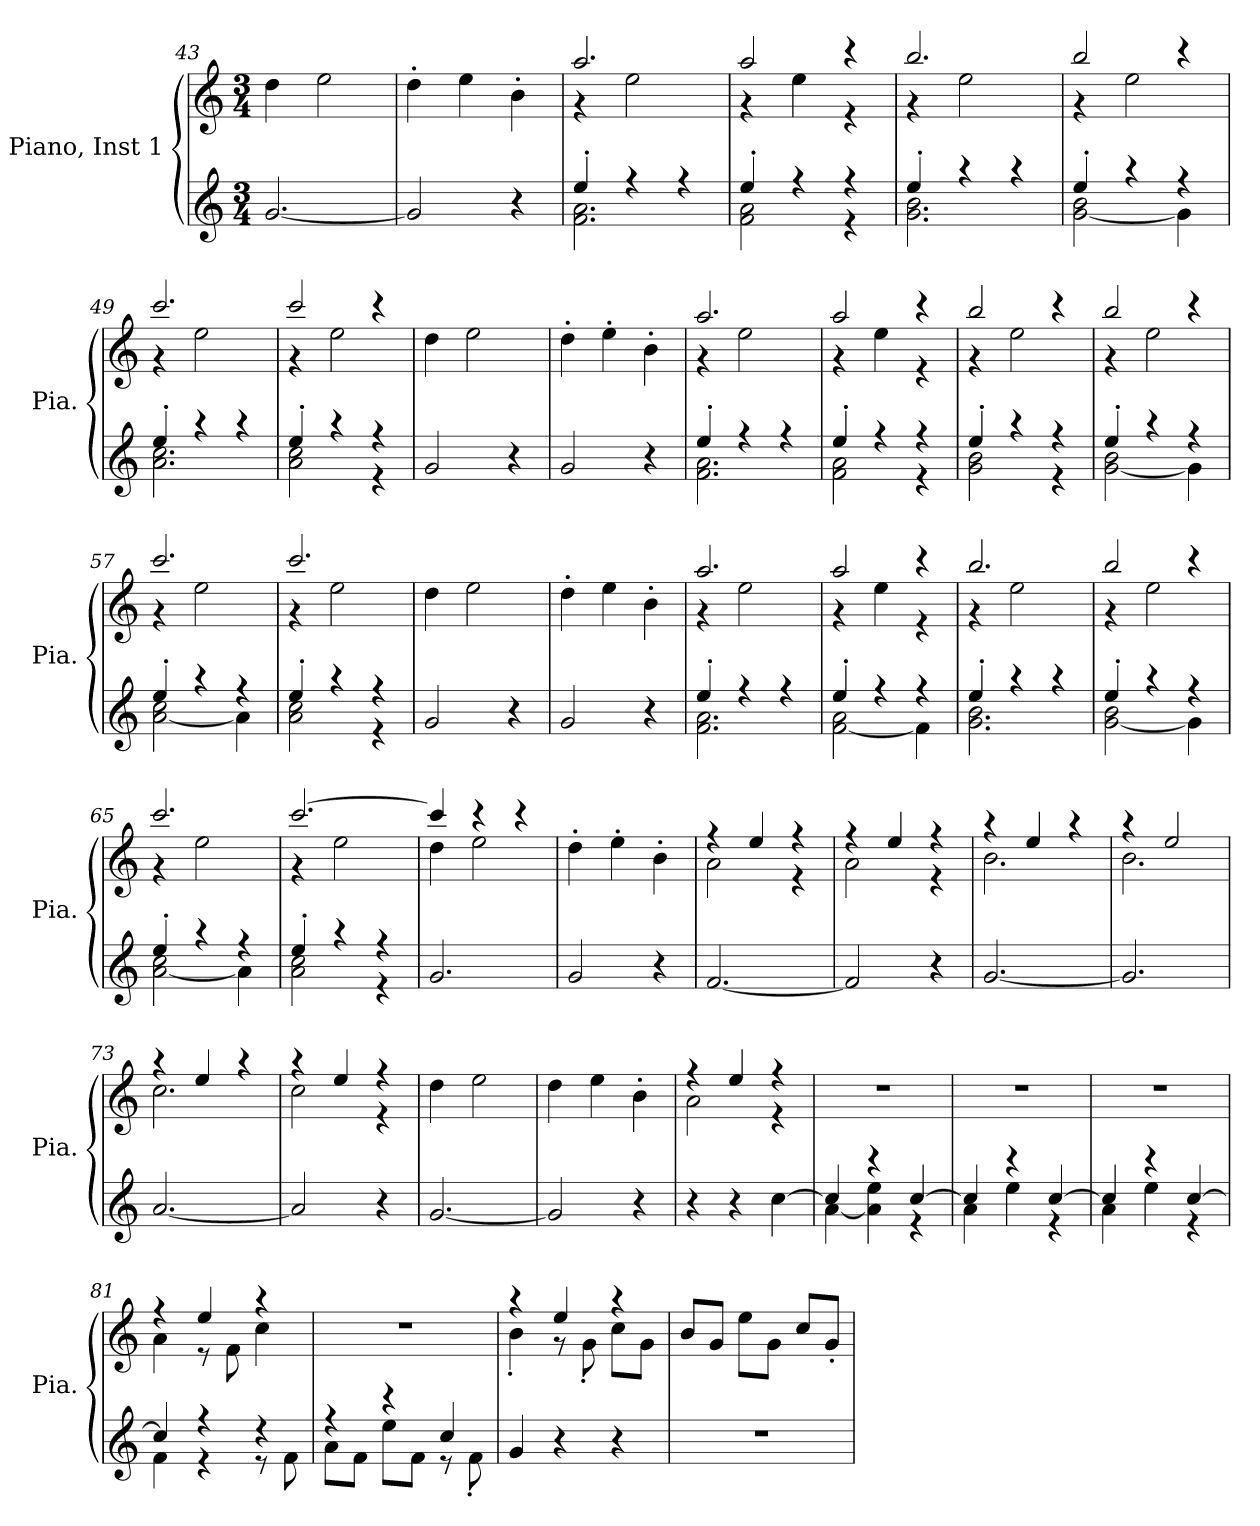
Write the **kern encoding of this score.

**kern	**kern
*part1	*part1
*staff2	*staff1
*I"Piano, Inst 1	*
*I'Pia.	*
*clefG2	*clefG2
*k[]	*k[]
*M3/4	*M3/4
=43	=43
[2.g/	4dd\
.	2ee\
=44	=44
2g/]	4dd'\
.	4ee\
4r	4b'\
=45	=45
*^	*^
4ee'/	2.f\ 2.a\	2.aa/	4r
4r	.	.	2ee\
4r	.	.	.
=46	=46	=46	=46
4ee'/	2f\ 2a\	2aa/	4r
4r	.	.	4ee\
4r	4r	4r	4r
=47	=47	=47	=47
4ee'/	2.g\ 2.b\	2.bb/	4r
4r	.	.	2ee\
4r	.	.	.
=48	=48	=48	=48
4ee'/	[2g\ 2b\	2bb/	4r
4r	.	.	2ee\
4r	4g\]	4r	.
=49	=49	=49	=49
4ee'/	2.a\ 2.cc\	2.ccc/	4r
4r	.	.	2ee\
4r	.	.	.
=50	=50	=50	=50
4ee'/	2a\ 2cc\	2ccc/	4r
4r	.	.	2ee\
4r	4r	4r	.
*v	*v	*	*
*	*v	*v
=51	=51
2g/	4dd\
.	2ee\
4r	.
=52	=52
2g/	4dd'\
.	4ee'\
4r	4b'\
!!LO:LB:g=z
=53	=53
*^	*^
4ee'/	2.f\ 2.a\	2.aa/	4r
4r	.	.	2ee\
4r	.	.	.
=54	=54	=54	=54
4ee'/	2f\ 2a\	2aa/	4r
4r	.	.	4ee\
4r	4r	4r	4r
=55	=55	=55	=55
4ee'/	2g\ 2b\	2bb/	4r
4r	.	.	2ee\
4r	4r	4r	.
=56	=56	=56	=56
4ee'/	[2g\ 2b\	2bb/	4r
4r	.	.	2ee\
4r	4g\]	4r	.
=57	=57	=57	=57
4ee'/	[2a\ 2cc\	2.ccc/	4r
4r	.	.	2ee\
4r	4a\]	.	.
=58	=58	=58	=58
4ee'/	2a\ 2cc\	2.ccc/	4r
4r	.	.	2ee\
4r	4r	.	.
*v	*v	*	*
*	*v	*v
=59	=59
2g/	4dd\
.	2ee\
4r	.
=60	=60
2g/	4dd'\
.	4ee\
4r	4b'\
=61	=61
*^	*^
4ee'/	2.f\ 2.a\	2.aa/	4r
4r	.	.	2ee\
4r	.	.	.
=62	=62	=62	=62
4ee'/	[2f\ 2a\	2aa/	4r
4r	.	.	4ee\
4r	4f\]	4r	4r
!!LO:PB:g=z	!!
=63	=63	=63	=63
4ee'/	2.g\ 2.b\	2.bb/	4r
4r	.	.	2ee\
4r	.	.	.
=64	=64	=64	=64
4ee'/	[2g\ 2b\	2bb/	4r
4r	.	.	2ee\
4r	4g\]	4r	.
=65	=65	=65	=65
4ee'/	[2a\ 2cc\	2.ccc/	4r
4r	.	.	2ee\
4r	4a\]	.	.
=66	=66	=66	=66
4ee'/	2a\ 2cc\	[2.ccc/	4r
4r	.	.	2ee\
4r	4r	.	.
*v	*v	*	*
=67	=67	=67
2.g/	4ccc/]	4dd\
.	4r	2ee\
.	4r	.
*	*v	*v
=68	=68
2g/	4dd'\
.	4ee'\
4r	4b'\
=69	=69
*	*^
[2.f/	4r	2a\
.	4ee/	.
.	4r	4r
=70	=70	=70
2f/]	4r	2a\
.	4ee/	.
4r	4r	4r
=71	=71	=71
[2.g/	4r	2.b\
.	4ee/	.
.	4r	.
=72	=72	=72
2.g/]	4r	2.b\
.	2ee/	.
!!LO:LB:g=z	!!
=73	=73	=73
[2.a/	4r	2.cc\
.	4ee/	.
.	4r	.
=74	=74	=74
2a/]	4r	2cc\
.	4ee/	.
4r	4r	4r
*	*v	*v
=75	=75
[2.g/	4dd\
.	2ee\
=76	=76
2g/]	4dd\
.	4ee\
4r	4b'\
=77	=77
*	*^
4r	4r	2a\
4r	4ee/	.
[4cc\	4r	4r
*	*v	*v
=78	=78
*^	*
4cc/]	[4a\	2.r
4r	4a\] 4ee\	.
[4cc/	4r	.
=79	=79	=79
4cc/]	4a\	2.r
4r	4ee\	.
[4cc/	4r	.
=80	=80	=80
4cc/]	4a\	2.r
4r	4ee\	.
[4cc/	4r	.
=81	=81	=81
*	*	*^
4cc/]	4f\	4r	4a\
4r	4r	4ee/	8r
.	.	.	8f\
4r	8r	4r	4cc\
.	8f\	.	.
*	*	*v	*v
!!LO:LB:g=z
=82	=82	=82
4r	8a\L	2.r
.	8f\J	.
4r	8ee\L	.
.	8f\J	.
4cc/	8r	.
.	8f'\	.
*v	*v	*
=83	=83
*	*^
4g/	4r	4b'\
4r	4ee/	8r
.	.	8g'\
4r	4r	8cc\L
.	.	8g\J
*	*v	*v
=84	=84
2.r	8b/L
.	8g/J
.	8ee\L
.	8g\J
.	8cc/L
.	8g'/J
=	=
*-	*-
